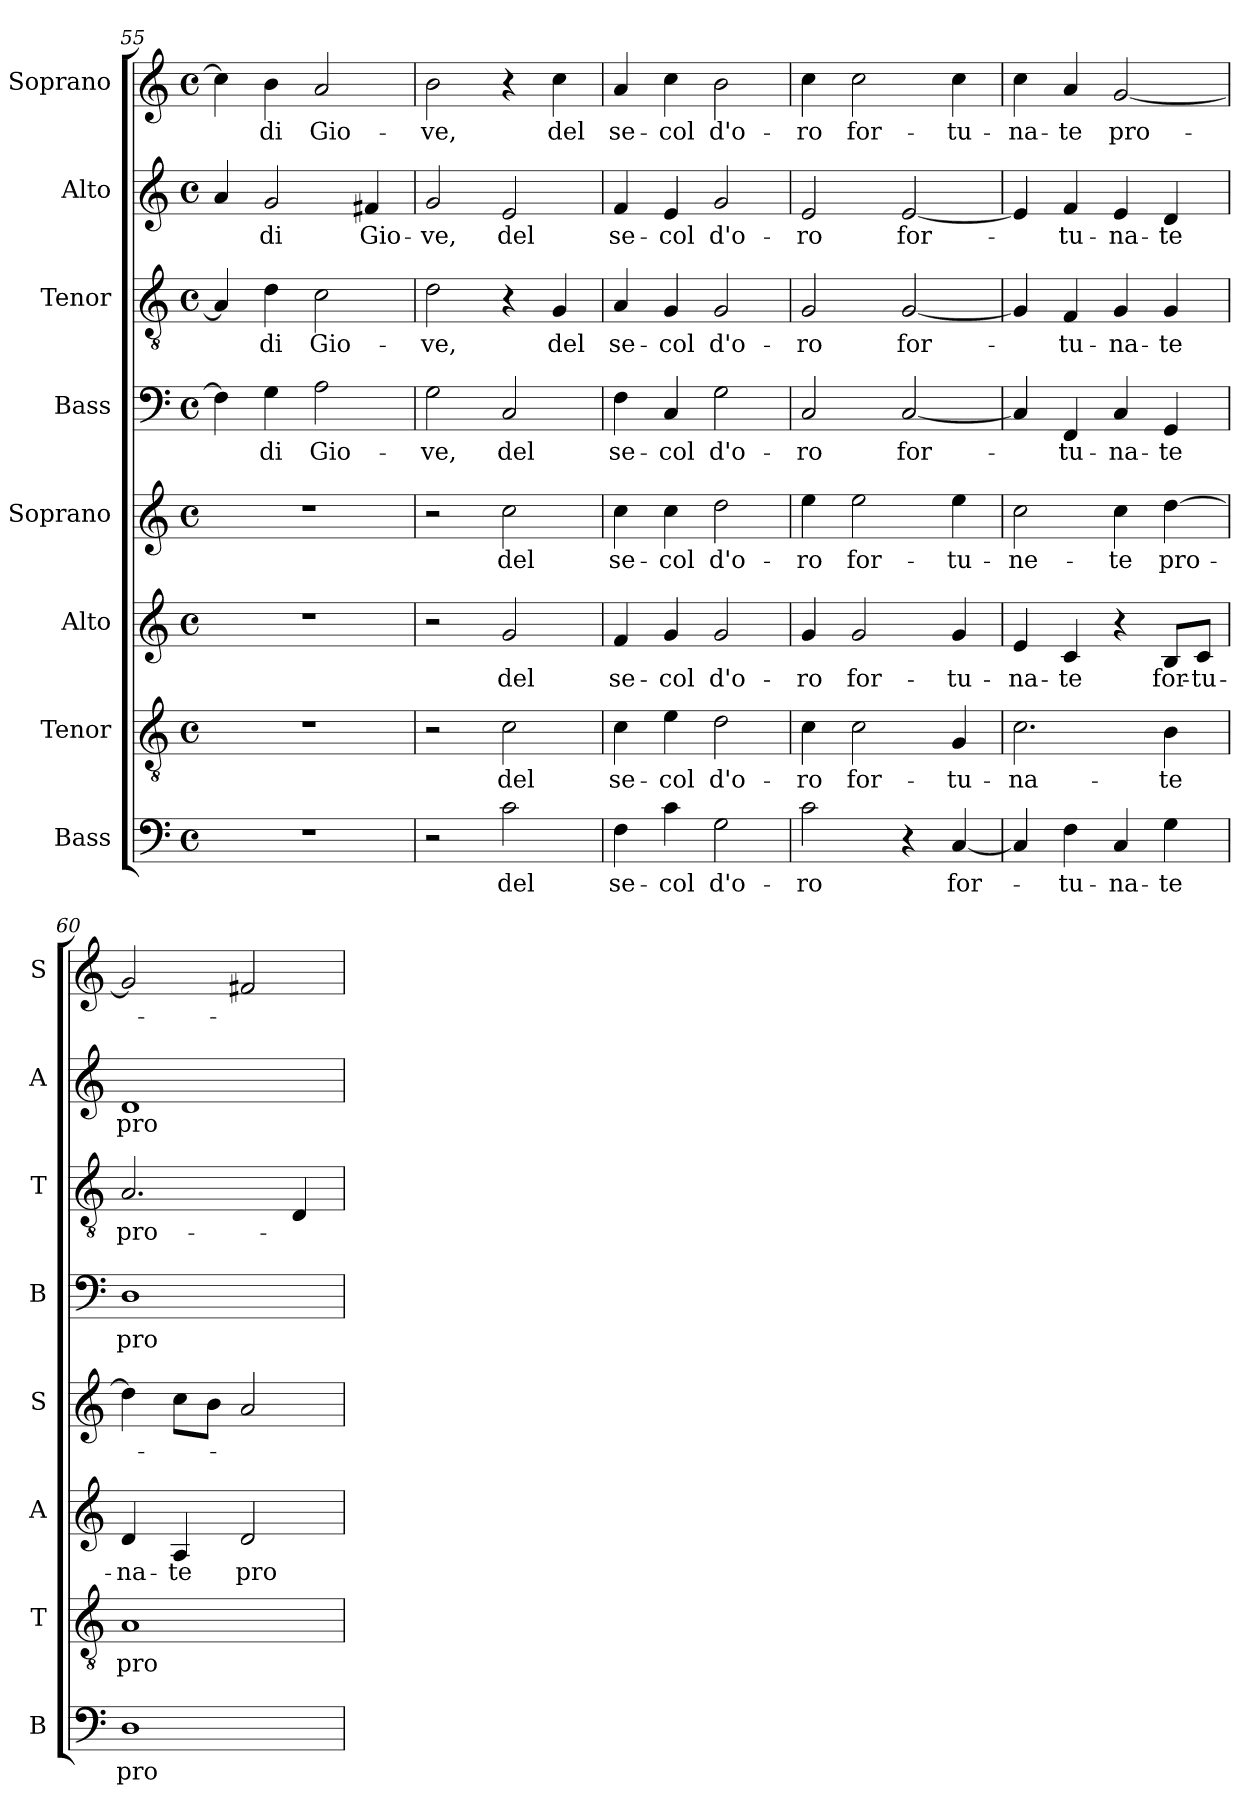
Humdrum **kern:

**kern	**text	**kern	**text	**kern	**text	**kern	**text	**kern	**text	**kern	**text	**kern	**text	**kern	**text
*part8	*part8	*part7	*part7	*part6	*part6	*part5	*part5	*part4	*part4	*part3	*part3	*part2	*part2	*part1	*part1
*staff8	*staff8	*staff7	*staff7	*staff6	*staff6	*staff5	*staff5	*staff4	*staff4	*staff3	*staff3	*staff2	*staff2	*staff1	*staff1
*I"Bass	*	*I"Tenor	*	*I"Alto	*	*I"Soprano	*	*I"Bass	*	*I"Tenor	*	*I"Alto	*	*I"Soprano	*
*I'B	*	*I'T	*	*I'A	*	*I'S	*	*I'B	*	*I'T	*	*I'A	*	*I'S	*
!!LO:LB:g=z
*clefF4	*	*clefGv2	*	*clefG2	*	*clefG2	*	*clefF4	*	*clefGv2	*	*clefG2	*	*clefG2	*
*k[]	*	*k[]	*	*k[]	*	*k[]	*	*k[]	*	*k[]	*	*k[]	*	*k[]	*
*C:	*	*C:	*	*C:	*	*C:	*	*C:	*	*C:	*	*C:	*	*C:	*
*M4/4	*	*M4/4	*	*M4/4	*	*M4/4	*	*M4/4	*	*M4/4	*	*M4/4	*	*M4/4	*
*met(c)	*	*met(c)	*	*met(c)	*	*met(c)	*	*met(c)	*	*met(c)	*	*met(c)	*	*met(c)	*
=55	=55	=55	=55	=55	=55	=55	=55	=55	=55	=55	=55	=55	=55	=55	=55
1r	.	1r	.	1r	.	1r	.	4F\]	.	4A/]	.	4a/	.	4cc\]	.
!	!	!	!	!	!	!	!	!	!LO:LY:b	!	!LO:LY:b	!	!LO:LY:b	!	!LO:LY:b
.	.	.	.	.	.	.	.	4G\	di	4d\	di	2g/	di	4b\	di
!	!	!	!	!	!	!	!	!	!LO:LY:b	!	!LO:LY:b	!	!	!	!LO:LY:b
.	.	.	.	.	.	.	.	2A\	Gio-	2c\	Gio-	.	.	2a/	Gio-
!	!	!	!	!	!	!	!	!	!	!	!	!	!LO:LY:b	!	!
.	.	.	.	.	.	.	.	.	.	.	.	4f#X/	Gio-	.	.
=56	=56	=56	=56	=56	=56	=56	=56	=56	=56	=56	=56	=56	=56	=56	=56
!	!	!	!	!	!	!	!	!	!LO:LY:b	!	!LO:LY:b	!	!LO:LY:b	!	!LO:LY:b
2r	.	2r	.	2r	.	2r	.	2G\	-ve,	2d\	-ve,	2g/	-ve,	2b\	-ve,
!	!LO:LY:b	!	!LO:LY:b	!	!LO:LY:b	!	!LO:LY:b	!	!LO:LY:b	!	!	!	!LO:LY:b	!	!
2c\	del	2c\	del	2g/	del	2cc\	del	2C/	del	4r	.	2e/	del	4r	.
!	!	!	!	!	!	!	!	!	!	!	!LO:LY:b	!	!	!	!LO:LY:b
.	.	.	.	.	.	.	.	.	.	4G/	del	.	.	4cc\	del
=57	=57	=57	=57	=57	=57	=57	=57	=57	=57	=57	=57	=57	=57	=57	=57
!	!LO:LY:b	!	!LO:LY:b	!	!LO:LY:b	!	!LO:LY:b	!	!LO:LY:b	!	!LO:LY:b	!	!LO:LY:b	!	!LO:LY:b
4F\	se-	4c\	se-	4f/	se-	4cc\	se-	4F\	se-	4A/	se-	4f/	se-	4a/	se-
!	!LO:LY:b	!	!LO:LY:b	!	!LO:LY:b	!	!LO:LY:b	!	!LO:LY:b	!	!LO:LY:b	!	!LO:LY:b	!	!LO:LY:b
4c\	-col	4e\	-col	4g/	-col	4cc\	-col	4C/	-col	4G/	-col	4e/	-col	4cc\	-col
!	!LO:LY:b	!	!LO:LY:b	!	!LO:LY:b	!	!LO:LY:b	!	!LO:LY:b	!	!LO:LY:b	!	!LO:LY:b	!	!LO:LY:b
2G\	d'o-	2d\	d'o-	2g/	d'o-	2dd\	d'o-	2G\	d'o-	2G/	d'o-	2g/	d'o-	2b\	d'o-
=58	=58	=58	=58	=58	=58	=58	=58	=58	=58	=58	=58	=58	=58	=58	=58
!	!LO:LY:b	!	!LO:LY:b	!	!LO:LY:b	!	!LO:LY:b	!	!LO:LY:b	!	!LO:LY:b	!	!LO:LY:b	!	!LO:LY:b
2c\	-ro	4c\	-ro	4g/	-ro	4ee\	-ro	2C/	-ro	2G/	-ro	2e/	-ro	4cc\	-ro
!	!	!	!LO:LY:b	!	!LO:LY:b	!	!LO:LY:b	!	!	!	!	!	!	!	!LO:LY:b
.	.	2c\	for-	2g/	for-	2ee\	for-	.	.	.	.	.	.	2cc\	for-
!	!	!	!	!	!	!	!	!	!LO:LY:b	!	!LO:LY:b	!	!LO:LY:b	!	!
4r	.	.	.	.	.	.	.	[2C/	for-	[2G/	for-	[2e/	for-	.	.
!	!LO:LY:b	!	!LO:LY:b	!	!LO:LY:b	!	!LO:LY:b	!	!	!	!	!	!	!	!LO:LY:b
[4C/	for-	4G/	-tu-	4g/	-tu-	4ee\	-tu-	.	.	.	.	.	.	4cc\	-tu-
=59	=59	=59	=59	=59	=59	=59	=59	=59	=59	=59	=59	=59	=59	=59	=59
!	!	!	!LO:LY:b	!	!LO:LY:b	!	!LO:LY:b	!	!	!	!	!	!	!	!LO:LY:b
4C/]	.	2.c\	-na-	4e/	-na-	2cc\	-ne-	4C/]	.	4G/]	.	4e/]	.	4cc\	-na-
!	!LO:LY:b	!	!	!	!LO:LY:b	!	!	!	!LO:LY:b	!	!LO:LY:b	!	!LO:LY:b	!	!LO:LY:b
4F\	-tu-	.	.	4c/	-te	.	.	4FF/	-tu-	4F/	-tu-	4f/	-tu-	4a/	-te
!	!LO:LY:b	!	!	!	!	!	!LO:LY:b	!	!LO:LY:b	!	!LO:LY:b	!	!LO:LY:b	!	!LO:LY:b
4C/	-na-	.	.	4r	.	4cc\	-te	4C/	-na-	4G/	-na-	4e/	-na-	[2g/	pro-
!	!LO:LY:b	!	!LO:LY:b	!	!LO:LY:b	!	!LO:LY:b	!	!LO:LY:b	!	!LO:LY:b	!	!LO:LY:b	!	!
4G\	-te	4B\	-te	8B/L	for-	[4dd\	pro-	4GG/	-te	4G/	-te	4d/	-te	.	.
!	!	!	!	!	!LO:LY:b	!	!	!	!	!	!	!	!	!	!
.	.	.	.	8c/J	-tu-	.	.	.	.	.	.	.	.	.	.
=60	=60	=60	=60	=60	=60	=60	=60	=60	=60	=60	=60	=60	=60	=60	=60
!	!LO:LY:b	!	!LO:LY:b	!	!LO:LY:b	!	!	!	!LO:LY:b	!	!LO:LY:b	!	!LO:LY:b	!	!
1D	pro-	1A	pro-	4d/	-na-	4dd\]	.	1D	pro-	2.A/	pro-	1d	pro-	2g/]	.
!	!	!	!	!	!LO:LY:b	!	!	!	!	!	!	!	!	!	!
.	.	.	.	4A/	-te	8cc\L	.	.	.	.	.	.	.	.	.
.	.	.	.	.	.	8b\J	.	.	.	.	.	.	.	.	.
!	!	!	!	!	!LO:LY:b	!	!	!	!	!	!	!	!	!	!
.	.	.	.	2d/	pro-	2a/	.	.	.	.	.	.	.	2f#X/	.
.	.	.	.	.	.	.	.	.	.	4D/	.	.	.	.	.
=	=	=	=	=	=	=	=	=	=	=	=	=	=	=	=
*-	*-	*-	*-	*-	*-	*-	*-	*-	*-	*-	*-	*-	*-	*-	*-
